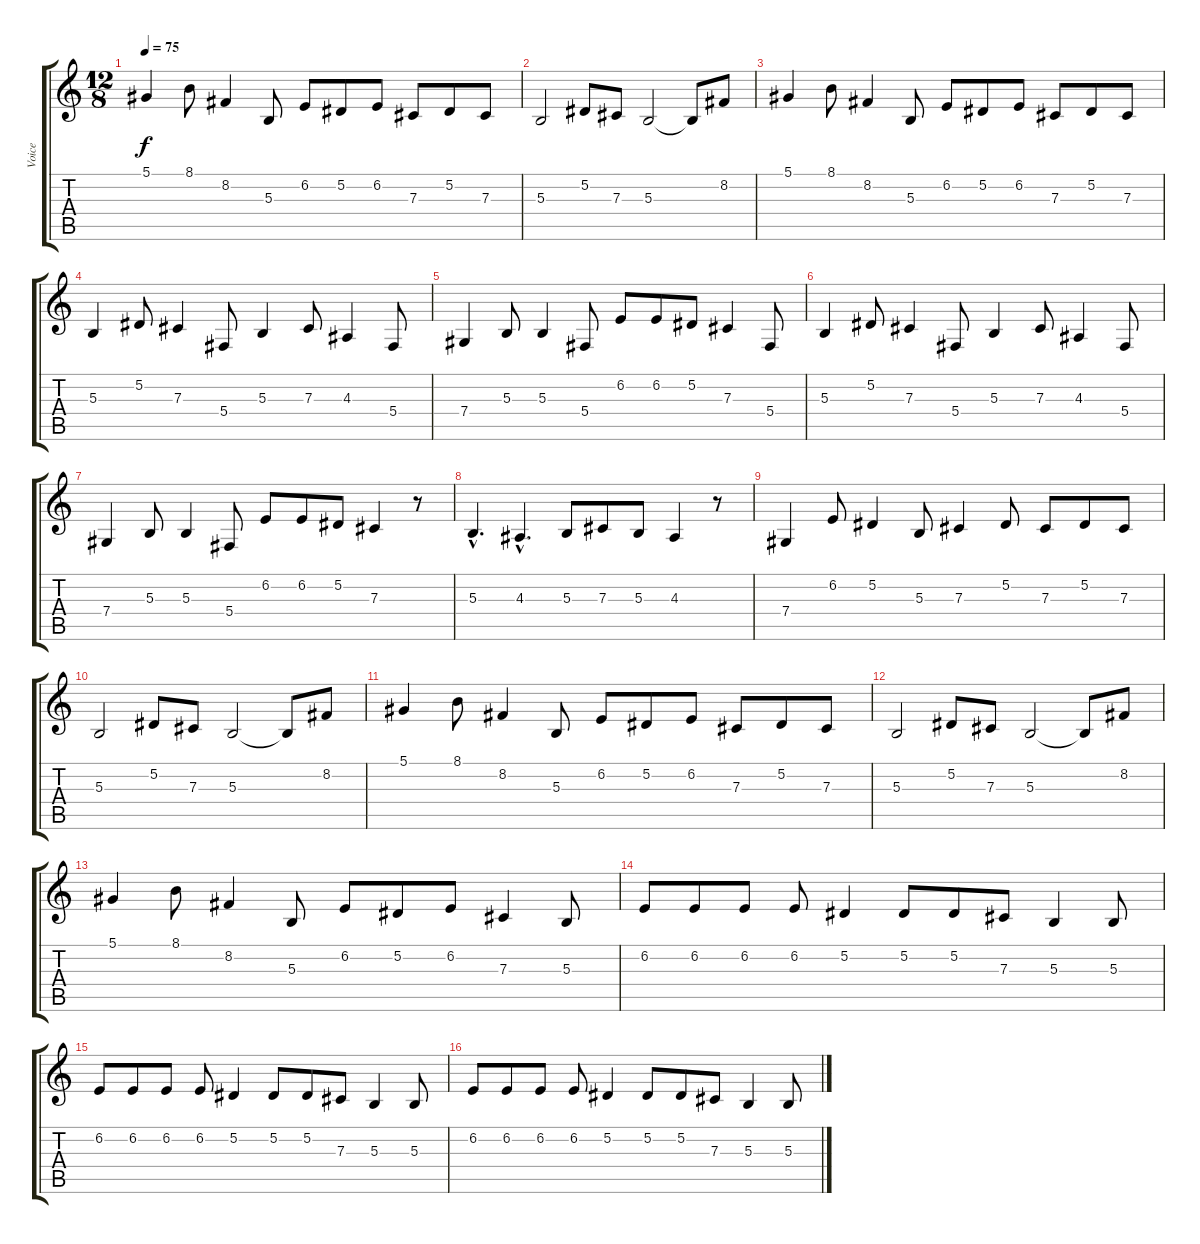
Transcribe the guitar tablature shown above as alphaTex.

\track ("Voice" "Voice") {instrument trumpet}
\staff {score tabs}
\tuning (Eb4 Bb3 Gb3 Db3 Ab2 Eb2) {hide}
\ts (12 8)
\tempo 75
\clef g2
\ks c
5.1.4{dy f} 8.1.8 8.2.4 5.3.8 6.2.8 5.2.8 6.2.8 7.3.8 5.2.8 7.3.8 |
5.3.2 5.2.8 7.3.8 5.3.2 5.3{t}.8 8.2.8 |
5.1.4 8.1.8 8.2.4 5.3.8 6.2.8 5.2.8 6.2.8 7.3.8 5.2.8 7.3.8 |
5.3.4 5.2.8 7.3.4 5.4.8 5.3.4 7.3.8 4.3.4 5.4.8 |
7.4.4 5.3.8 5.3.4 5.4.8 6.2.8 6.2.8 5.2.8 7.3.4 5.4.8 |
5.3.4 5.2.8 7.3.4 5.4.8 5.3.4 7.3.8 4.3.4 5.4.8 |
7.4.4 5.3.8 5.3.4 5.4.8 6.2.8 6.2.8 5.2.8 7.3.4 r.8 |
5.3{hac}.4{d} 4.3{hac}.4{d} 5.3.8 7.3.8 5.3.8 4.3.4 r.8 |
7.4.4 6.2.8 5.2.4 5.3.8 7.3.4 5.2.8 7.3.8 5.2.8 7.3.8 |
5.3.2 5.2.8 7.3.8 5.3.2 5.3{t}.8 8.2.8 |
5.1.4 8.1.8 8.2.4 5.3.8 6.2.8 5.2.8 6.2.8 7.3.8 5.2.8 7.3.8 |
5.3.2 5.2.8 7.3.8 5.3.2 5.3{t}.8 8.2.8 |
5.1.4 8.1.8 8.2.4 5.3.8 6.2.8 5.2.8 6.2.8 7.3.4 5.3.8 |
6.2.8 6.2.8 6.2.8 6.2.8 5.2.4 5.2.8 5.2.8 7.3.8 5.3.4 5.3.8 |
6.2.8 6.2.8 6.2.8 6.2.8 5.2.4 5.2.8 5.2.8 7.3.8 5.3.4 5.3.8 |
6.2.8 6.2.8 6.2.8 6.2.8 5.2.4 5.2.8 5.2.8 7.3.8 5.3.4 5.3.8
